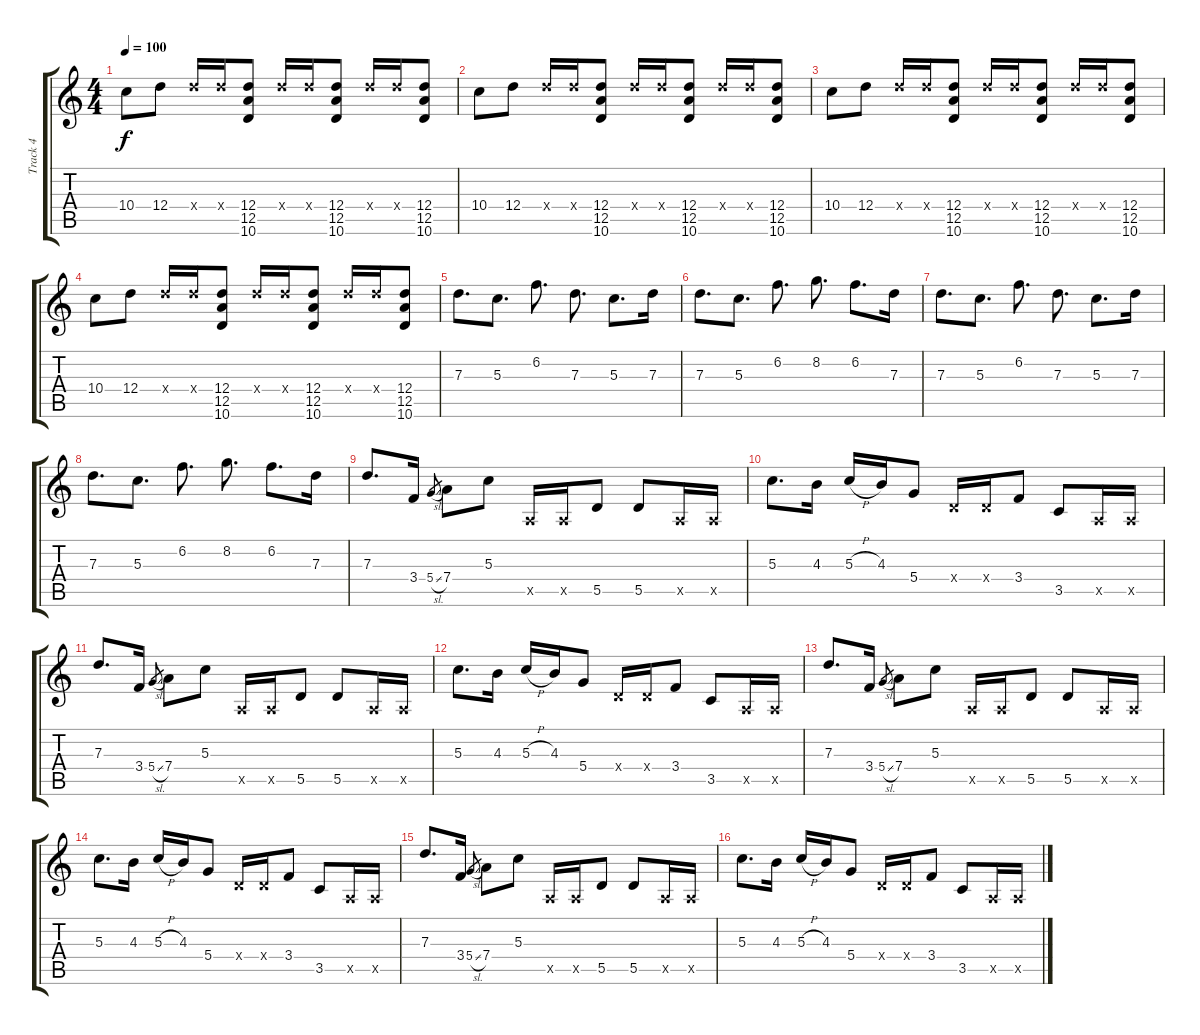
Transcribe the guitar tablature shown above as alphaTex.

\track ("Track 4" "Track 4") {instrument overdrivenguitar}
\staff {score tabs}
\tuning (E4 B3 G3 D3 A2 E2) {hide}
\ts (4 4)
\tempo 100
\clef g2
\ks c
10.4.8{dy f} 12.4.8 12.4{x}.16 12.4{x}.16 (12.4 12.5 10.6).8 12.4{x}.16 12.4{x}.16 (12.4 12.5 10.6).8 12.4{x}.16 12.4{x}.16 (12.4 12.5 10.6).8 |
10.4.8 12.4.8 12.4{x}.16 12.4{x}.16 (12.4 12.5 10.6).8 12.4{x}.16 12.4{x}.16 (12.4 12.5 10.6).8 12.4{x}.16 12.4{x}.16 (12.4 12.5 10.6).8 |
10.4.8 12.4.8 12.4{x}.16 12.4{x}.16 (12.4 12.5 10.6).8 12.4{x}.16 12.4{x}.16 (12.4 12.5 10.6).8 12.4{x}.16 12.4{x}.16 (12.4 12.5 10.6).8 |
10.4.8 12.4.8 12.4{x}.16 12.4{x}.16 (12.4 12.5 10.6).8 12.4{x}.16 12.4{x}.16 (12.4 12.5 10.6).8 12.4{x}.16 12.4{x}.16 (12.4 12.5 10.6).8 |
7.3.8{d} 5.3.8{d} 6.2.8{d} 7.3.8{d} 5.3.8{d} 7.3.16 |
7.3.8{d} 5.3.8{d} 6.2.8{d} 8.2.8{d} 6.2.8{d} 7.3.16 |
7.3.8{d} 5.3.8{d} 6.2.8{d} 7.3.8{d} 5.3.8{d} 7.3.16 |
7.3.8{d} 5.3.8{d} 6.2.8{d} 8.2.8{d} 6.2.8{d} 7.3.16 |
7.3.8{d} 3.4.16 5.4{sl}.8{gr} 7.4.8 5.3.8 0.5{x}.16 0.5{x}.16 5.5.8 5.5.8 0.5{x}.16 0.5{x}.16 |
5.3.8{d} 4.3.16 5.3{h}.16 4.3.16 5.4.8 0.4{x}.16 0.4{x}.16 3.4.8 3.5.8 0.5{x}.16 0.5{x}.16 |
7.3.8{d} 3.4.16 5.4{sl}.8{gr} 7.4.8 5.3.8 0.5{x}.16 0.5{x}.16 5.5.8 5.5.8 0.5{x}.16 0.5{x}.16 |
5.3.8{d} 4.3.16 5.3{h}.16 4.3.16 5.4.8 0.4{x}.16 0.4{x}.16 3.4.8 3.5.8 0.5{x}.16 0.5{x}.16 |
7.3.8{d} 3.4.16 5.4{sl}.8{gr} 7.4.8 5.3.8 0.5{x}.16 0.5{x}.16 5.5.8 5.5.8 0.5{x}.16 0.5{x}.16 |
5.3.8{d} 4.3.16 5.3{h}.16 4.3.16 5.4.8 0.4{x}.16 0.4{x}.16 3.4.8 3.5.8 0.5{x}.16 0.5{x}.16 |
7.3.8{d} 3.4.16 5.4{sl}.8{gr} 7.4.8 5.3.8 0.5{x}.16 0.5{x}.16 5.5.8 5.5.8 0.5{x}.16 0.5{x}.16 |
5.3.8{d} 4.3.16 5.3{h}.16 4.3.16 5.4.8 0.4{x}.16 0.4{x}.16 3.4.8 3.5.8 0.5{x}.16 0.5{x}.16
